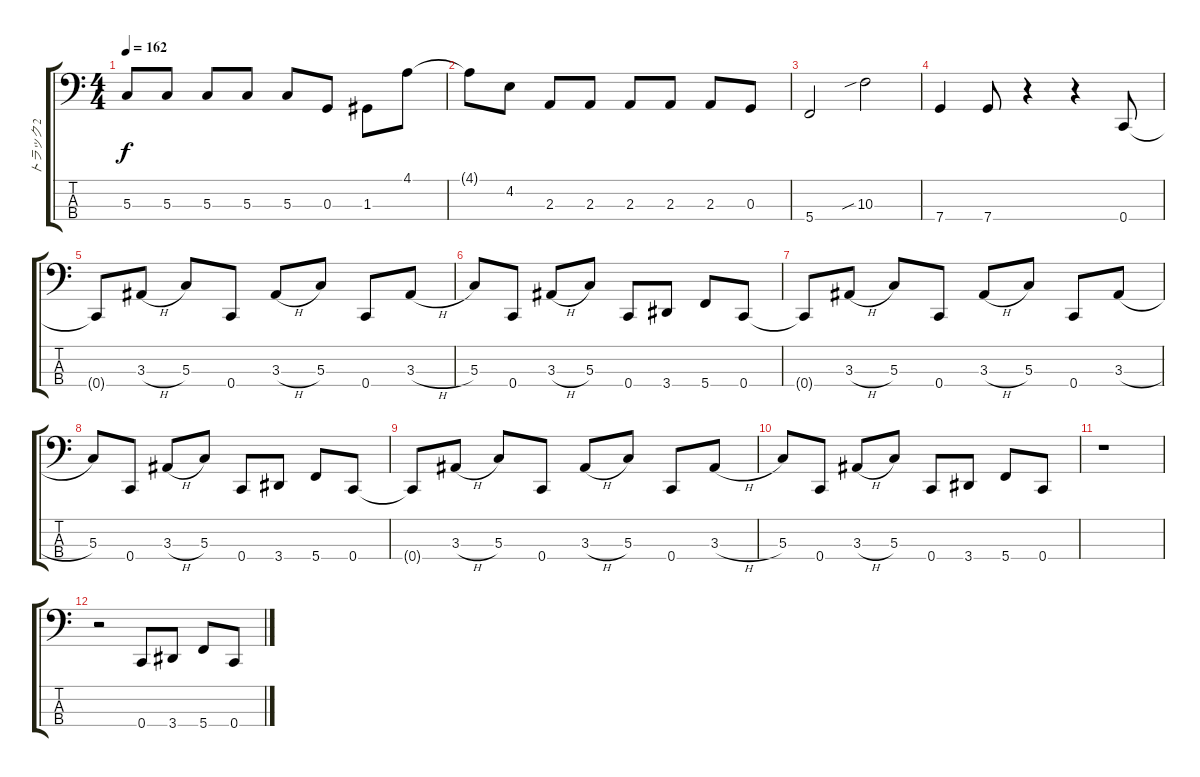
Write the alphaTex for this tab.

\track ("トラック 2" "トラック 2") {instrument electricbassfinger}
\staff {score tabs}
\tuning (F2 C2 G1 C1) {hide}
\ts (4 4)
\tempo 162
\clef f4
\ks c
5.3{t}.8{dy f} 5.3.8 5.3.8 5.3.8 5.3.8 0.3.8 1.3.8 4.1.8 |
4.1{t}.8 4.2.8 2.3.8 2.3.8 2.3.8 2.3.8 2.3.8 0.3.8 |
5.4.2 10.3{sib}.2 |
7.4.4 7.4.8 r.4 r.4 0.4.8 |
0.4{t}.8 3.3{h}.8 5.3.8 0.4.8 3.3{h}.8 5.3.8 0.4.8 3.3{h}.8 |
5.3.8 0.4.8 3.3{h}.8 5.3.8 0.4.8 3.4.8 5.4.8 0.4.8 |
0.4{t}.8 3.3{h}.8 5.3.8 0.4.8 3.3{h}.8 5.3.8 0.4.8 3.3{h}.8 |
5.3.8 0.4.8 3.3{h}.8 5.3.8 0.4.8 3.4.8 5.4.8 0.4.8 |
0.4{t}.8 3.3{h}.8 5.3.8 0.4.8 3.3{h}.8 5.3.8 0.4.8 3.3{h}.8 |
5.3.8 0.4.8 3.3{h}.8 5.3.8 0.4.8 3.4.8 5.4.8 0.4.8 |
r.1 |
r.2 0.4.8 3.4.8 5.4.8 0.4.8
